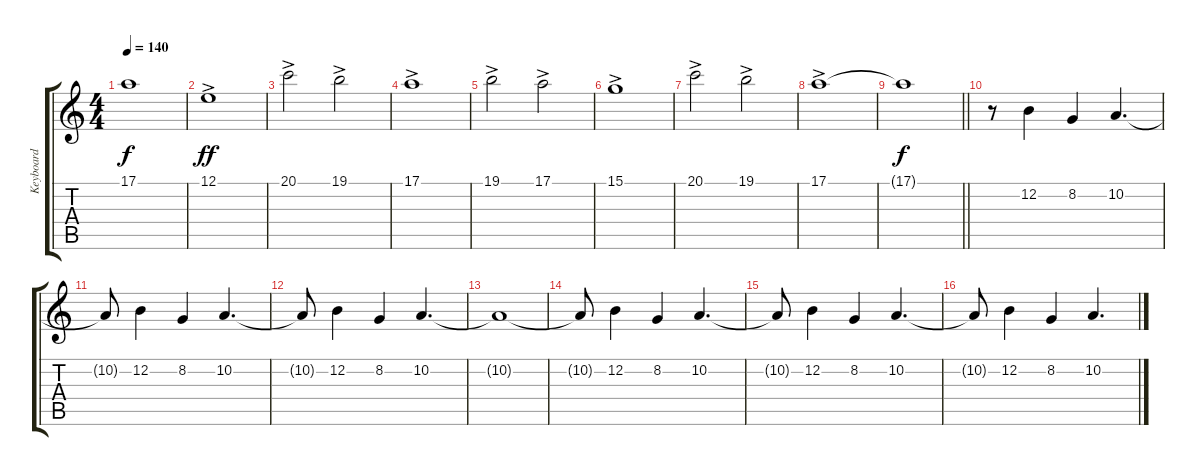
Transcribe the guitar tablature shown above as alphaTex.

\track ("Keyboard" "Keyboard") {instrument pad8sweep}
\staff {score tabs}
\tuning (E4 B3 G3 D3 A2 E2) {hide}
\ts (4 4)
\tempo 140
\clef g2
\ks c
17.1{t}.1{dy f} |
12.1{ac}.1{dy ff} |
20.1{ac}.2 19.1{ac}.2 |
17.1{ac}.1 |
19.1{ac}.2 17.1{ac}.2 |
15.1{ac}.1 |
20.1{ac}.2 19.1{ac}.2 |
17.1{ac}.1 |
\barLineRight lightlight
17.1{t}.1{dy f} |
\section ("" "")
r.8{instrument pad4choir} 12.2.4 8.2.4 10.2.4{d} |
10.2{t}.8 12.2.4 8.2.4 10.2.4{d} |
10.2{t}.8 12.2.4 8.2.4 10.2.4{d} |
10.2{t}.1 |
10.2{t}.8 12.2.4 8.2.4 10.2.4{d} |
10.2{t}.8 12.2.4 8.2.4 10.2.4{d} |
10.2{t}.8 12.2.4 8.2.4 10.2.4{d}
